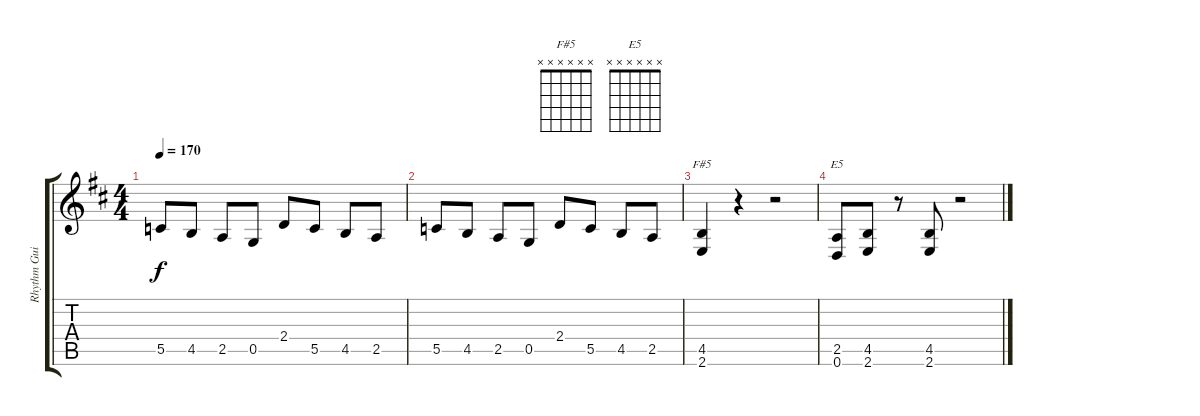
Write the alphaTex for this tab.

\track ("Rhythm Guitar 1" "Rhythm Gui") {instrument distortionguitar}
\staff {score tabs}
\tuning (D4 A3 F3 C3 G2 D2) {hide}
\chord ("F#5" x x x x x x)
\chord ("E5" x x x x x x)
\ts (4 4)
\tempo 170
\clef g2
\ks bminor
5.5.8{dy f} 4.5.8 2.5.8 0.5.8 2.4.8 5.5.8 4.5.8 2.5.8 |
5.5.8 4.5.8 2.5.8 0.5.8 2.4.8 5.5.8 4.5.8 2.5.8 |
(4.5 2.6).4{ch "F#5"} r.4 r.2 |
(2.5 0.6).8{ch "E5"} (4.5 2.6).8 r.8 (4.5 2.6).8 r.2
